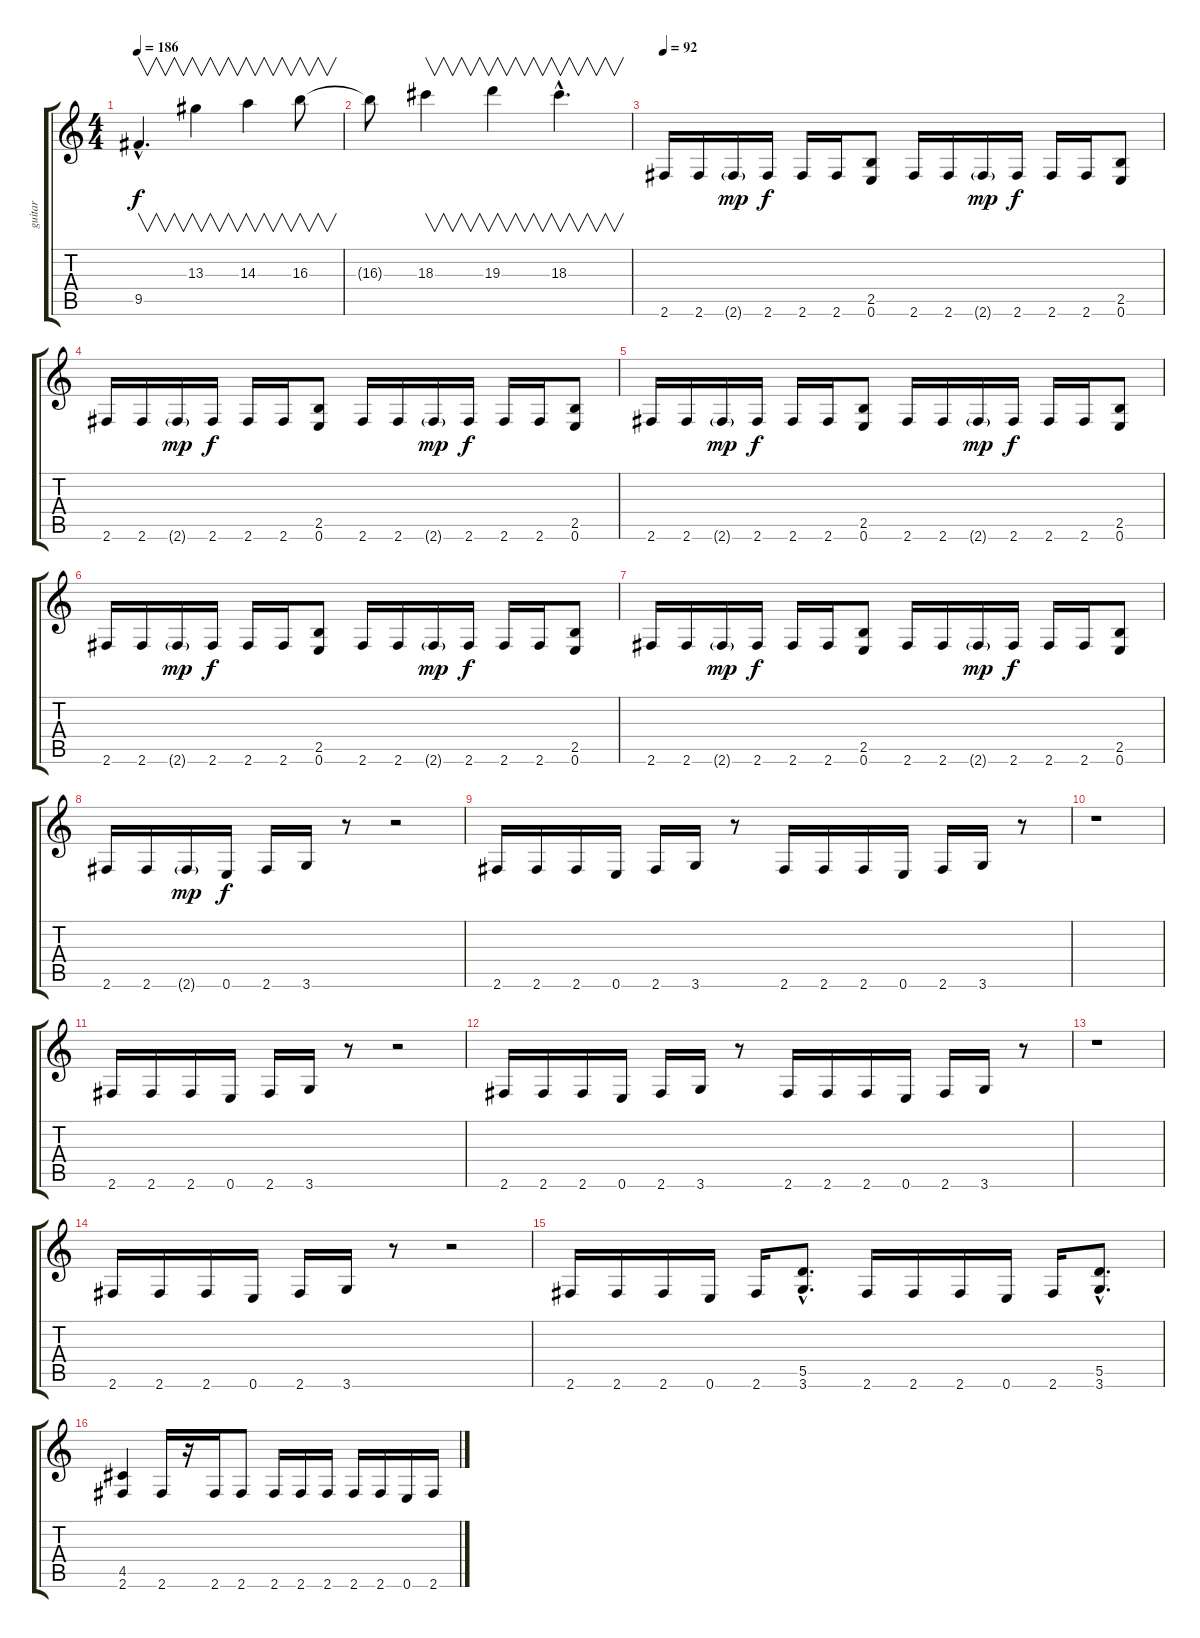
\track ("guitar" "guitar") {instrument distortionguitar}
\staff {score tabs}
\tuning (E4 B3 G3 D3 A2 E2) {hide}
\ts (4 4)
\tempo 186
\clef g2
\ks c
9.5{hac}.4{v d dy f} 13.3.4{v} 14.3.4{v} 16.3.8{v} |
16.3{t}.8 18.3.4{v} 19.3.4{v} 18.3{hac}.4{v d} |
\tempo 92
2.6.16{volume 16 balance 8} 2.6.16 2.6{g}.16{dy mp} 2.6.16{dy f} 2.6.16 2.6.16 (2.5 0.6).8 2.6.16 2.6.16 2.6{g}.16{dy mp} 2.6.16{dy f} 2.6.16 2.6.16 (2.5 0.6).8 |
2.6.16 2.6.16 2.6{g}.16{dy mp} 2.6.16{dy f} 2.6.16 2.6.16 (2.5 0.6).8 2.6.16 2.6.16 2.6{g}.16{dy mp} 2.6.16{dy f} 2.6.16 2.6.16 (2.5 0.6).8 |
2.6.16{volume 13 balance 16} 2.6.16 2.6{g}.16{dy mp} 2.6.16{dy f} 2.6.16 2.6.16 (2.5 0.6).8 2.6.16 2.6.16 2.6{g}.16{dy mp} 2.6.16{dy f} 2.6.16 2.6.16 (2.5 0.6).8 |
2.6.16 2.6.16 2.6{g}.16{dy mp} 2.6.16{dy f} 2.6.16 2.6.16 (2.5 0.6).8 2.6.16 2.6.16 2.6{g}.16{dy mp} 2.6.16{dy f} 2.6.16 2.6.16 (2.5 0.6).8 |
2.6.16 2.6.16 2.6{g}.16{dy mp} 2.6.16{dy f} 2.6.16 2.6.16 (2.5 0.6).8 2.6.16 2.6.16 2.6{g}.16{dy mp} 2.6.16{dy f} 2.6.16 2.6.16 (2.5 0.6).8 |
2.6.16 2.6.16 2.6{g}.16{dy mp} 0.6.16{dy f} 2.6.16 3.6.16 r.8 r.2 |
2.6.16 2.6.16 2.6.16 0.6.16 2.6.16 3.6.16 r.8 2.6.16 2.6.16 2.6.16 0.6.16 2.6.16 3.6.16 r.8 |
r.1 |
2.6.16 2.6.16 2.6.16 0.6.16 2.6.16 3.6.16 r.8 r.2 |
2.6.16 2.6.16 2.6.16 0.6.16 2.6.16 3.6.16 r.8 2.6.16 2.6.16 2.6.16 0.6.16 2.6.16 3.6.16 r.8 |
r.1 |
2.6.16 2.6.16 2.6.16 0.6.16 2.6.16 3.6.16 r.8 r.2 |
2.6.16 2.6.16 2.6.16 0.6.16 2.6.16 (5.5{hac} 3.6{hac}).8{d} 2.6.16 2.6.16 2.6.16 0.6.16 2.6.16 (5.5{hac} 3.6{hac}).8{d} |
(4.5 2.6).4 2.6.16 r.16 2.6.16 2.6.8 2.6.16 2.6.16 2.6.16 2.6.16 2.6.16 0.6.16 2.6.16
